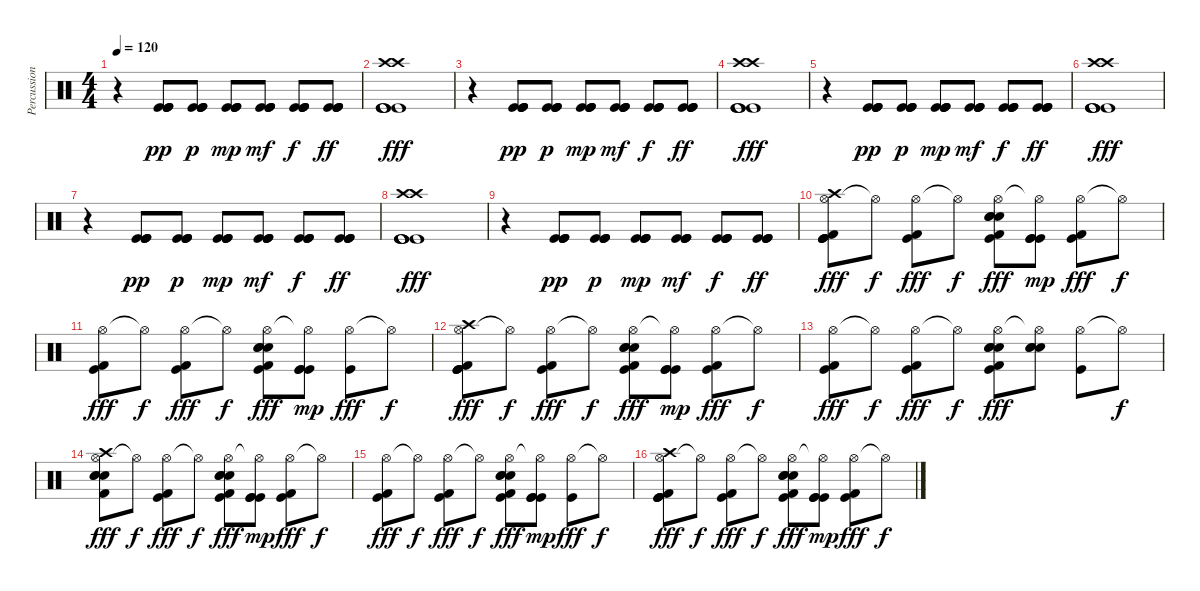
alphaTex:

\track ("Percussions" "Percussion") {instrument percussion}
\staff {score}
\articulation defaults
\ts (4 4)
\tempo 120
\clef neutral
\ks c
r.4{dy fff} ("Kick (hit)" "Kick (hit)" "Kick (hit)" "Kick (hit)").8{dy pp} ("Kick (hit)" "Kick (hit)" "Kick (hit)" "Kick (hit)").8{dy p} ("Kick (hit)" "Kick (hit)" "Kick (hit)" "Kick (hit)").8{dy mp} ("Kick (hit)" "Kick (hit)" "Kick (hit)" "Kick (hit)").8{dy mf} ("Kick (hit)" "Kick (hit)" "Kick (hit)" "Kick (hit)").8{dy f} ("Kick (hit)" "Kick (hit)" "Kick (hit)" "Kick (hit)").8{dy ff} |
("Crash high (hit)" "Crash high (hit)" "Kick (hit)" "Kick (hit)" "Kick (hit)" "Kick (hit)").1{dy fff} |
r.4 ("Kick (hit)" "Kick (hit)" "Kick (hit)" "Kick (hit)").8{dy pp} ("Kick (hit)" "Kick (hit)" "Kick (hit)" "Kick (hit)").8{dy p} ("Kick (hit)" "Kick (hit)" "Kick (hit)" "Kick (hit)").8{dy mp} ("Kick (hit)" "Kick (hit)" "Kick (hit)" "Kick (hit)").8{dy mf} ("Kick (hit)" "Kick (hit)" "Kick (hit)" "Kick (hit)").8{dy f} ("Kick (hit)" "Kick (hit)" "Kick (hit)" "Kick (hit)").8{dy ff} |
("Crash high (hit)" "Crash high (hit)" "Kick (hit)" "Kick (hit)" "Kick (hit)" "Kick (hit)").1{dy fff} |
r.4 ("Kick (hit)" "Kick (hit)" "Kick (hit)" "Kick (hit)").8{dy pp} ("Kick (hit)" "Kick (hit)" "Kick (hit)" "Kick (hit)").8{dy p} ("Kick (hit)" "Kick (hit)" "Kick (hit)" "Kick (hit)").8{dy mp} ("Kick (hit)" "Kick (hit)" "Kick (hit)" "Kick (hit)").8{dy mf} ("Kick (hit)" "Kick (hit)" "Kick (hit)" "Kick (hit)").8{dy f} ("Kick (hit)" "Kick (hit)" "Kick (hit)" "Kick (hit)").8{dy ff} |
("Crash high (hit)" "Crash high (hit)" "Kick (hit)" "Kick (hit)" "Kick (hit)" "Kick (hit)").1{dy fff} |
r.4 ("Kick (hit)" "Kick (hit)" "Kick (hit)" "Kick (hit)").8{dy pp} ("Kick (hit)" "Kick (hit)" "Kick (hit)" "Kick (hit)").8{dy p} ("Kick (hit)" "Kick (hit)" "Kick (hit)" "Kick (hit)").8{dy mp} ("Kick (hit)" "Kick (hit)" "Kick (hit)" "Kick (hit)").8{dy mf} ("Kick (hit)" "Kick (hit)" "Kick (hit)" "Kick (hit)").8{dy f} ("Kick (hit)" "Kick (hit)" "Kick (hit)" "Kick (hit)").8{dy ff} |
("Crash high (hit)" "Crash high (hit)" "Kick (hit)" "Kick (hit)" "Kick (hit)" "Kick (hit)").1{dy fff} |
r.4 ("Kick (hit)" "Kick (hit)" "Kick (hit)" "Kick (hit)").8{dy pp} ("Kick (hit)" "Kick (hit)" "Kick (hit)" "Kick (hit)").8{dy p} ("Kick (hit)" "Kick (hit)" "Kick (hit)" "Kick (hit)").8{dy mp} ("Kick (hit)" "Kick (hit)" "Kick (hit)" "Kick (hit)").8{dy mf} ("Kick (hit)" "Kick (hit)" "Kick (hit)" "Kick (hit)").8{dy f} ("Kick (hit)" "Kick (hit)" "Kick (hit)" "Kick (hit)").8{dy ff} |
("Hi-Hat (open)" "Crash high (hit)" "Kick (hit)" "Kick (hit)" "Kick (hit)" "Kick (hit) 2").8{dy fff} "Hi-Hat (open)"{t}.8{dy f} ("Hi-Hat (open)" "Kick (hit)" "Kick (hit) 2").8{dy fff} "Hi-Hat (open)"{t}.8{dy f} ("Hi-Hat (open)" "Kick (hit)" "Snare (hit) 2" "Snare (hit) 2" "Snare (hit) 2" "Kick (hit) 2").8{dy fff} ("Hi-Hat (open)"{t} "Kick (hit)" "Kick (hit)" "Kick (hit)").8{dy mp} ("Hi-Hat (open)" "Kick (hit)" "Kick (hit) 2").8{dy fff} "Hi-Hat (open)"{t}.8{dy f} |
("Hi-Hat (open)" "Kick (hit)" "Kick (hit) 2").8{dy fff} "Hi-Hat (open)"{t}.8{dy f} ("Hi-Hat (open)" "Kick (hit)" "Kick (hit) 2").8{dy fff} "Hi-Hat (open)"{t}.8{dy f} ("Hi-Hat (open)" "Kick (hit)" "Snare (hit) 2" "Snare (hit) 2" "Snare (hit) 2" "Kick (hit) 2").8{dy fff} ("Hi-Hat (open)"{t} "Kick (hit)" "Kick (hit)" "Kick (hit)").8{dy mp} ("Hi-Hat (open)" "Kick (hit)").8{dy fff} "Hi-Hat (open)"{t}.8{dy f} |
("Hi-Hat (open)" "Crash high (hit)" "Kick (hit)" "Kick (hit)" "Kick (hit)" "Kick (hit) 2").8{dy fff} "Hi-Hat (open)"{t}.8{dy f} ("Hi-Hat (open)" "Kick (hit)" "Kick (hit) 2").8{dy fff} "Hi-Hat (open)"{t}.8{dy f} ("Hi-Hat (open)" "Kick (hit)" "Snare (hit) 2" "Snare (hit) 2" "Snare (hit) 2" "Kick (hit) 2").8{dy fff} ("Hi-Hat (open)"{t} "Kick (hit)" "Kick (hit)" "Kick (hit)").8{dy mp} ("Hi-Hat (open)" "Kick (hit)" "Kick (hit) 2").8{dy fff} "Hi-Hat (open)"{t}.8{dy f} |
("Hi-Hat (open)" "Kick (hit)" "Kick (hit) 2").8{dy fff} "Hi-Hat (open)"{t}.8{dy f} ("Hi-Hat (open)" "Kick (hit)" "Kick (hit) 2").8{dy fff} "Hi-Hat (open)"{t}.8{dy f} ("Hi-Hat (open)" "Kick (hit)" "Snare (hit) 2" "Snare (hit) 2" "Snare (hit) 2" "Kick (hit) 2").8{dy fff} ("Hi-Hat (open)"{t} "Snare (hit) 2" "Snare (hit) 2" "Snare (hit) 2").8 ("Hi-Hat (open)" "Kick (hit)").8 "Hi-Hat (open)"{t}.8{dy f} |
("Hi-Hat (open)" "Crash high (hit)" "Snare (hit) 2" "Snare (hit) 2" "Snare (hit) 2" "Kick (hit) 2").8{dy fff} "Hi-Hat (open)"{t}.8{dy f} ("Hi-Hat (open)" "Kick (hit)" "Kick (hit) 2").8{dy fff} "Hi-Hat (open)"{t}.8{dy f} ("Hi-Hat (open)" "Kick (hit)" "Snare (hit) 2" "Snare (hit) 2" "Snare (hit) 2" "Kick (hit) 2").8{dy fff} ("Hi-Hat (open)"{t} "Kick (hit)" "Kick (hit)" "Kick (hit)").8{dy mp} ("Hi-Hat (open)" "Kick (hit)" "Kick (hit) 2").8{dy fff} "Hi-Hat (open)"{t}.8{dy f} |
("Hi-Hat (open)" "Kick (hit)" "Kick (hit) 2").8{dy fff} "Hi-Hat (open)"{t}.8{dy f} ("Hi-Hat (open)" "Kick (hit)" "Kick (hit) 2").8{dy fff} "Hi-Hat (open)"{t}.8{dy f} ("Hi-Hat (open)" "Kick (hit)" "Snare (hit) 2" "Snare (hit) 2" "Snare (hit) 2" "Kick (hit) 2").8{dy fff} ("Hi-Hat (open)"{t} "Kick (hit)" "Kick (hit)" "Kick (hit)").8{dy mp} ("Hi-Hat (open)" "Kick (hit)").8{dy fff} "Hi-Hat (open)"{t}.8{dy f} |
("Hi-Hat (open)" "Crash high (hit)" "Kick (hit)" "Kick (hit)" "Kick (hit)" "Kick (hit) 2").8{dy fff} "Hi-Hat (open)"{t}.8{dy f} ("Hi-Hat (open)" "Kick (hit)" "Kick (hit) 2").8{dy fff} "Hi-Hat (open)"{t}.8{dy f} ("Hi-Hat (open)" "Kick (hit)" "Snare (hit) 2" "Snare (hit) 2" "Snare (hit) 2" "Kick (hit) 2").8{dy fff} ("Hi-Hat (open)"{t} "Kick (hit)" "Kick (hit)" "Kick (hit)").8{dy mp} ("Hi-Hat (open)" "Kick (hit)" "Kick (hit) 2").8{dy fff} "Hi-Hat (open)"{t}.8{dy f}
